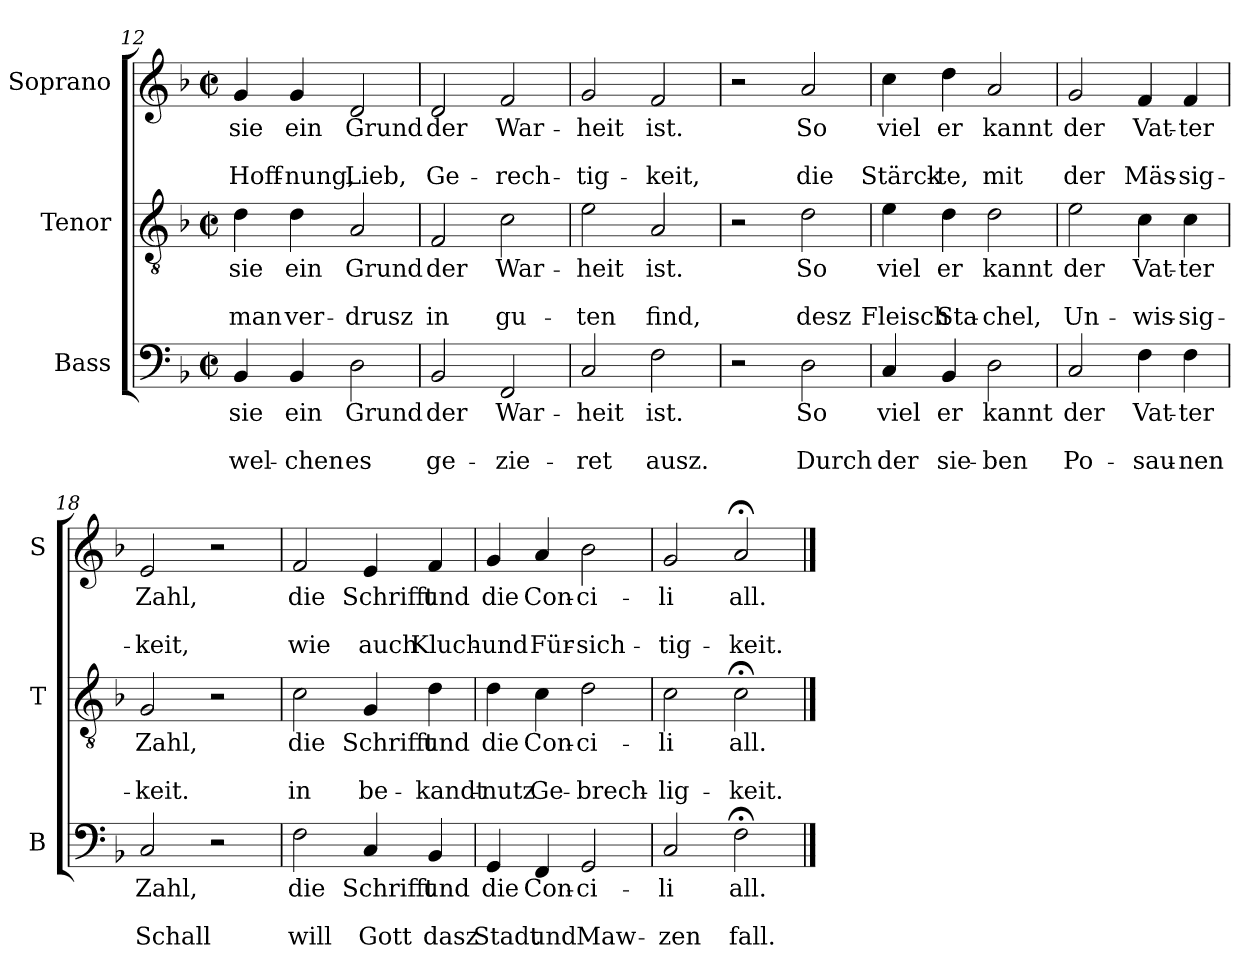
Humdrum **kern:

**kern	**text	**text	**text	**kern	**text	**text	**text	**kern	**text	**text	**text
*part3	*part3	*part3	*part3	*part2	*part2	*part2	*part2	*part1	*part1	*part1	*part1
*staff3	*staff3	*staff3	*staff3	*staff2	*staff2	*staff2	*staff2	*staff1	*staff1	*staff1	*staff1
*I"Bass	*	*	*	*I"Tenor	*	*	*	*I"Soprano	*	*	*
*I'B	*	*	*	*I'T	*	*	*	*I'S	*	*	*
*clefF4	*	*	*	*clefGv2	*	*	*	*clefG2	*	*	*
*k[b-]	*	*	*	*k[b-]	*	*	*	*k[b-]	*	*	*
*F:	*	*	*	*F:	*	*	*	*F:	*	*	*
*M2/2	*	*	*	*M2/2	*	*	*	*M2/2	*	*	*
*met(c|)	*	*	*	*met(c|)	*	*	*	*met(c|)	*	*	*
=12	=12	=12	=12	=12	=12	=12	=12	=12	=12	=12	=12
!	!LO:LY:b	!	!LO:LY:b	!	!LO:LY:b	!	!LO:LY:b	!	!LO:LY:b	!	!LO:LY:b
4BB-/	sie	.	wel-	4d\	sie	.	man	4g/	sie	.	Hoff-
!	!LO:LY:b	!	!LO:LY:b	!	!LO:LY:b	!	!LO:LY:b	!	!LO:LY:b	!	!LO:LY:b
4BB-/	ein	.	-chen	4d\	ein	.	ver-	4g/	ein	.	-nung,
!	!LO:LY:b	!	!LO:LY:b	!	!LO:LY:b	!	!LO:LY:b	!	!LO:LY:b	!	!LO:LY:b
2D\	Grund	.	es	2A/	Grund	.	-drusz	2d/	Grund	.	Lieb,
=13	=13	=13	=13	=13	=13	=13	=13	=13	=13	=13	=13
!	!LO:LY:b	!	!LO:LY:b	!	!LO:LY:b	!	!LO:LY:b	!	!LO:LY:b	!	!LO:LY:b
2BB-/	der	.	ge-	2F/	der	.	in	2d/	der	.	Ge-
!	!LO:LY:b	!	!LO:LY:b	!	!LO:LY:b	!	!LO:LY:b	!	!LO:LY:b	!	!LO:LY:b
2FF/	War-	.	-zie-	2c\	War-	.	gu-	2f/	War-	.	-rech-
=14	=14	=14	=14	=14	=14	=14	=14	=14	=14	=14	=14
!	!LO:LY:b	!	!LO:LY:b	!	!LO:LY:b	!	!LO:LY:b	!	!LO:LY:b	!	!LO:LY:b
2C/	-heit	.	-ret	2e\	-heit	.	-ten	2g/	-heit	.	-tig-
!	!LO:LY:b	!	!LO:LY:b	!	!LO:LY:b	!	!LO:LY:b	!	!LO:LY:b	!	!LO:LY:b
2F\	ist.	.	ausz.	2A/	ist.	.	find,	2f/	ist.	.	-keit,
=15	=15	=15	=15	=15	=15	=15	=15	=15	=15	=15	=15
2r	.	.	.	2r	.	.	.	2r	.	.	.
!	!LO:LY:b	!	!LO:LY:b	!	!LO:LY:b	!	!LO:LY:b	!	!LO:LY:b	!	!LO:LY:b
2D\	So	.	Durch	2d\	So	.	desz	2a/	So	.	die
!!LO:LB:g=z
=16	=16	=16	=16	=16	=16	=16	=16	=16	=16	=16	=16
!	!LO:LY:b	!	!LO:LY:b	!	!LO:LY:b	!	!LO:LY:b	!	!LO:LY:b	!	!LO:LY:b
4C/	viel	.	der	4e\	viel	.	Fleisch	4cc\	viel	.	Stärck-
!	!LO:LY:b	!	!LO:LY:b	!	!LO:LY:b	!	!LO:LY:b	!	!LO:LY:b	!	!LO:LY:b
4BB-/	er	.	sie-	4d\	er	.	Sta-	4dd\	er	.	-te,
!	!LO:LY:b	!	!LO:LY:b	!	!LO:LY:b	!	!LO:LY:b	!	!LO:LY:b	!	!LO:LY:b
2D\	kannt	.	-ben	2d\	kannt	.	-chel,	2a/	kannt	.	mit
=17	=17	=17	=17	=17	=17	=17	=17	=17	=17	=17	=17
!	!LO:LY:b	!	!LO:LY:b	!	!LO:LY:b	!	!LO:LY:b	!	!LO:LY:b	!	!LO:LY:b
2C/	der	.	Po-	2e\	der	.	Un-	2g/	der	.	der
!	!LO:LY:b	!	!LO:LY:b	!	!LO:LY:b	!	!LO:LY:b	!	!LO:LY:b	!	!LO:LY:b
4F\	Vat-	.	-sau-	4c\	Vat-	.	-wis-	4f/	Vat-	.	Mäs-
!	!LO:LY:b	!	!LO:LY:b	!	!LO:LY:b	!	!LO:LY:b	!	!LO:LY:b	!	!LO:LY:b
4F\	-ter	.	-nen	4c\	-ter	.	-sig-	4f/	-ter	.	-sig-
=18	=18	=18	=18	=18	=18	=18	=18	=18	=18	=18	=18
!	!LO:LY:b	!	!LO:LY:b	!	!LO:LY:b	!	!LO:LY:b	!	!LO:LY:b	!	!LO:LY:b
2C/	Zahl,	.	Schall	2G/	Zahl,	.	-keit.	2e/	Zahl,	.	-keit,
2r	.	.	.	2r	.	.	.	2r	.	.	.
=19	=19	=19	=19	=19	=19	=19	=19	=19	=19	=19	=19
!	!LO:LY:b	!	!LO:LY:b	!	!LO:LY:b	!	!LO:LY:b	!	!LO:LY:b	!	!LO:LY:b
2F\	die	.	will	2c\	die	.	in	2f/	die	.	wie
!	!LO:LY:b	!	!LO:LY:b	!	!LO:LY:b	!	!LO:LY:b	!	!LO:LY:b	!	!LO:LY:b
4C/	Schrifft	.	Gott	4G/	Schrifft	.	be-	4e/	Schrifft	.	auch
!	!LO:LY:b	!	!LO:LY:b	!	!LO:LY:b	!	!LO:LY:b	!	!LO:LY:b	!	!LO:LY:b
4BB-/	und	.	dasz	4d\	und	.	-kandt-	4f/	und	.	Kluch-
=20	=20	=20	=20	=20	=20	=20	=20	=20	=20	=20	=20
!	!LO:LY:b	!	!LO:LY:b	!	!LO:LY:b	!	!LO:LY:b	!	!LO:LY:b	!	!LO:LY:b
4GG/	die	.	Stadt	4d\	die	.	-nutz	4g/	die	.	-und
!	!LO:LY:b	!	!LO:LY:b	!	!LO:LY:b	!	!LO:LY:b	!	!LO:LY:b	!	!LO:LY:b
4FF/	Con-	.	und	4c\	Con-	.	Ge-	4a/	Con-	.	Für-
!	!LO:LY:b	!	!LO:LY:b	!	!LO:LY:b	!	!LO:LY:b	!	!LO:LY:b	!	!LO:LY:b
2GG/	-ci-	.	Maw-	2d\	-ci-	.	-brech-	2b-\	-ci-	.	-sich-
=21	=21	=21	=21	=21	=21	=21	=21	=21	=21	=21	=21
!	!LO:LY:b	!	!LO:LY:b	!	!LO:LY:b	!	!LO:LY:b	!	!LO:LY:b	!	!LO:LY:b
2C/	-li	.	-zen	2c\	-li	.	-lig-	2g/	-li	.	-tig-
!	!LO:LY:b	!	!LO:LY:b	!	!LO:LY:b	!	!LO:LY:b	!	!LO:LY:b	!	!LO:LY:b
2F;<\	all.	.	fall.	2c;<\	all.	.	-keit.	2a;</	all.	.	-keit.
==	==	==	==	==	==	==	==	==	==	==	==
*-	*-	*-	*-	*-	*-	*-	*-	*-	*-	*-	*-
